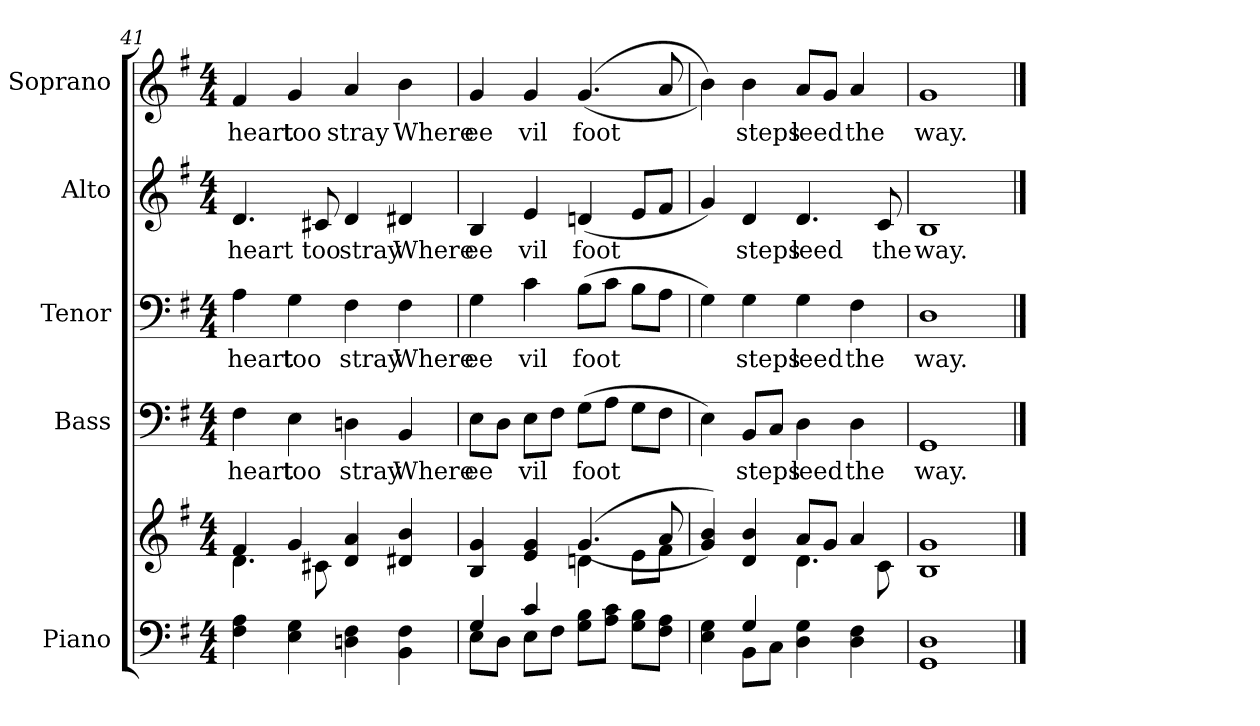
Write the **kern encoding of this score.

**kern	**kern	**kern	**text	**kern	**text	**kern	**text	**kern	**text
*part5	*part5	*part4	*part4	*part3	*part3	*part2	*part2	*part1	*part1
*staff6	*staff5	*staff4	*staff4	*staff3	*staff3	*staff2	*staff2	*staff1	*staff1
*I"Piano	*	*I"Bass	*	*I"Tenor	*	*I"Alto	*	*I"Soprano	*
*I'Pno.	*	*I'B.	*	*I'T.	*	*I'A.	*	*I'S.	*
*clefF4	*clefG2	*clefF4	*	*clefF4	*	*clefG2	*	*clefG2	*
*k[f#]	*k[f#]	*k[f#]	*	*k[f#]	*	*k[f#]	*	*k[f#]	*
*G:	*G:	*G:	*	*G:	*	*G:	*	*G:	*
*M4/4	*M4/4	*M4/4	*	*M4/4	*	*M4/4	*	*M4/4	*
=41	=41	=41	=41	=41	=41	=41	=41	=41	=41
*	*^	*	*	*	*	*	*	*	*
!	!	!	!	!LO:LY:b:color=#000000	!	!	!	!	!	!
!	!	!	!	!	!	!LO:LY:b:color=#000000	!	!	!	!
!	!	!	!	!	!	!	!	!LO:LY:b:color=#000000	!	!
!	!	!	!	!	!	!	!	!	!	!LO:LY:b:color=#000000
4F#i\ 4Ai	4f#i/	4.di\	4F#i\	heart	4Ai\	heart	4.di/	heart	4f#i/	heart
!	!	!	!	!LO:LY:b:color=#000000	!	!	!	!	!	!
!	!	!	!	!	!	!LO:LY:b:color=#000000	!	!	!	!
!	!	!	!	!	!	!	!	!	!	!LO:LY:b:color=#000000
4Ei\ 4Gi	4gi/	.	4Ei\	too	4Gi\	too	.	.	4gi/	too
!	!	!	!	!	!	!	!	!LO:LY:b:color=#000000	!	!
.	.	8c#Xi\	.	.	.	.	8c#Xi/	too	.	.
!	!	!	!	!LO:LY:b:color=#000000	!	!	!	!	!	!
!	!	!	!	!	!	!LO:LY:b:color=#000000	!	!	!	!
!	!	!	!	!	!	!	!	!LO:LY:b:color=#000000	!	!
!	!	!	!	!	!	!	!	!	!	!LO:LY:b:color=#000000
4Dni\ 4F#i	4di/ 4ai	2ryy	4Dni\	stray	4F#i\	stray	4di/	stray	4ai/	stray
!	!	!	!	!LO:LY:b:color=#000000	!	!	!	!	!	!
!	!	!	!	!	!	!LO:LY:b:color=#000000	!	!	!	!
!	!	!	!	!	!	!	!	!LO:LY:b:color=#000000	!	!
!	!	!	!	!	!	!	!	!	!	!LO:LY:b:color=#000000
4BBi\ 4F#i	4d#Xi/ 4bi	.	4BBi/	Where	4F#i\	Where	4d#Xi/	Where	4bi\	Where
!!LO:PB:g=z
=42	=42	=42	=42	=42	=42	=42	=42	=42	=42	=42
*^	*	*	*	*	*	*	*	*	*	*
!	!	!	!	!	!LO:LY:b:color=#000000	!	!	!	!	!	!
!	!	!	!	!	!	!	!LO:LY:b:color=#000000	!	!	!	!
!	!	!	!	!	!	!	!	!	!LO:LY:b:color=#000000	!	!
!	!	!	!	!	!	!	!	!	!	!	!LO:LY:b:color=#000000
4Gi/	8Ei\L	4Bi/ 4gi	2ryy	8Ei\L	ee	4Gi\	ee	4Bi/	ee	4gi/	ee
.	8Di\J	.	.	8Di\J	.	.	.	.	.	.	.
!	!	!	!	!	!LO:LY:b:color=#000000	!	!	!	!	!	!
!	!	!	!	!	!	!	!LO:LY:b:color=#000000	!	!	!	!
!	!	!	!	!	!	!	!	!	!LO:LY:b:color=#000000	!	!
!	!	!	!	!	!	!	!	!	!	!	!LO:LY:b:color=#000000
4ci/	8Ei\L	4ei/ 4gi	.	8Ei\L	vil	4ci\	vil	4ei/	vil	4gi/	vil
.	8F#i\J	.	.	8F#i\J	.	.	.	.	.	.	.
!	!	!	!	!	!LO:LY:b:color=#000000	!	!	!	!	!	!
!	!	!	!	!	!	!	!LO:LY:b:color=#000000	!	!	!	!
!	!	!	!	!	!	!	!	!	!LO:LY:b:color=#000000	!	!
!	!	!	!	!	!	!	!	!	!	!	!LO:LY:b:color=#000000
8Gi\ 8BiL	2ryy	((4.gi/	4dni\	(8Gi\L	foot	(8Bi\L	foot	(4dni/	foot	((4.gi/	foot
8Ai\ 8ciJ	.	.	.	8Ai\J	.	8ci\J	.	.	.	.	.
8Gi\ 8BiL	.	.	8ei\L	8Gi\L	.	8Bi\L	.	8ei/L	.	.	.
8F#i\ 8AiJ	.	8ai/	8f#i\J	8F#i\J	.	8Ai\J	.	8f#i/J	.	8ai/	.
=43	=43	=43	=43	=43	=43	=43	=43	=43	=43	=43	=43
4Ei\ 4Gi	4ryy	4gi/ 4bi))	2ryy	4Ei\)	.	4Gi\)	.	4gi/)	.	4bi\))	.
!	!	!	!	!	!LO:LY:b:color=#000000	!	!	!	!	!	!
!	!	!	!	!	!	!	!LO:LY:b:color=#000000	!	!	!	!
!	!	!	!	!	!	!	!	!	!LO:LY:b:color=#000000	!	!
!	!	!	!	!	!	!	!	!	!	!	!LO:LY:b:color=#000000
4Gi/	8BBi\L	4di/ 4bi	.	8BBi/L	steps	4Gi\	steps	4di/	steps	4bi\	steps
.	8Ci\J	.	.	8Ci/J	.	.	.	.	.	.	.
!	!	!	!	!	!LO:LY:b:color=#000000	!	!	!	!	!	!
!	!	!	!	!	!	!	!LO:LY:b:color=#000000	!	!	!	!
!	!	!	!	!	!	!	!	!	!LO:LY:b:color=#000000	!	!
!	!	!	!	!	!	!	!	!	!	!	!LO:LY:b:color=#000000
4Di\ 4Gi	2ryy	8ai/L	4.di\	4Di\	leed	4Gi\	leed	4.di/	leed	8ai/L	leed
.	.	8gi/J	.	.	.	.	.	.	.	8gi/J	.
!	!	!	!	!	!LO:LY:b:color=#000000	!	!	!	!	!	!
!	!	!	!	!	!	!	!LO:LY:b:color=#000000	!	!	!	!
!	!	!	!	!	!	!	!	!	!	!	!LO:LY:b:color=#000000
4Di\ 4F#i	.	4ai/	.	4Di\	the	4F#i\	the	.	.	4ai/	the
!	!	!	!	!	!	!	!	!	!LO:LY:b:color=#000000	!	!
.	.	.	8ci\	.	.	.	.	8ci/	the	.	.
*v	*v	*	*	*	*	*	*	*	*	*	*
*	*v	*v	*	*	*	*	*	*	*	*
=44	=44	=44	=44	=44	=44	=44	=44	=44	=44
*	*^	*	*	*	*	*	*	*	*
!	!	!	!	!LO:LY:b:color=#000000	!	!	!	!	!	!
*	*v	*v	*	*	*	*	*	*	*	*
*	*^	*	*	*	*	*	*	*	*
!	!	!	!	!	!	!LO:LY:b:color=#000000	!	!	!	!
*	*v	*v	*	*	*	*	*	*	*	*
*	*^	*	*	*	*	*	*	*	*
!	!	!	!	!	!	!	!	!LO:LY:b:color=#000000	!	!
*	*v	*v	*	*	*	*	*	*	*	*
*	*^	*	*	*	*	*	*	*	*
!	!	!	!	!	!	!	!	!	!	!LO:LY:b:color=#000000
*	*v	*v	*	*	*	*	*	*	*	*
1GGi 1Di	1Bi 1gi	1GGi	way.	1Di	way.	1Bi	way.	1gi	way.
==	==	==	==	==	==	==	==	==	==
*-	*-	*-	*-	*-	*-	*-	*-	*-	*-
